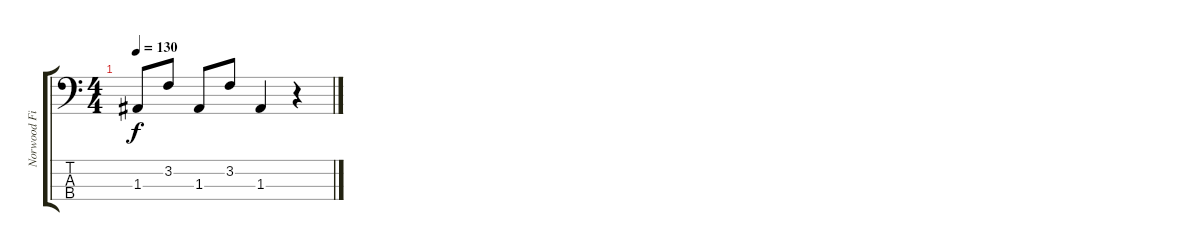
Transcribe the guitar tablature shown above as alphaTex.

\track ("Norwood Fisher" "Norwood Fi") {instrument slapbass1}
\staff {score tabs}
\tuning (G2 D2 A1 E1) {hide}
\ts (4 4)
\tempo 130
\clef f4
\ks c
1.3.8{dy f} 3.2.8 1.3.8 3.2.8 1.3.4 r.4
